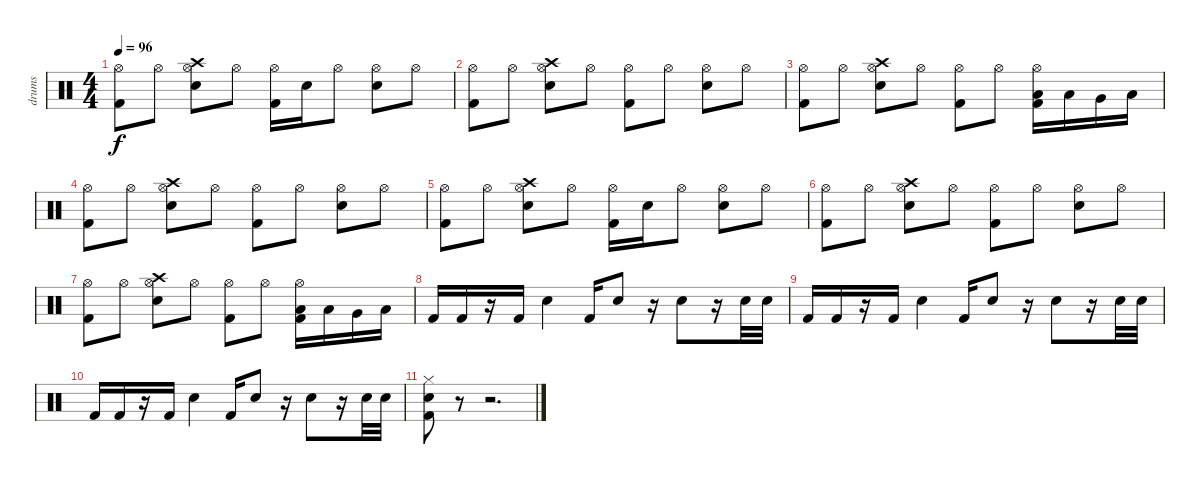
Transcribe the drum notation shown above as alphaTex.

\track ("drums" "drums") {instrument percussion}
\staff {score}
\articulation defaults
\ts (4 4)
\tempo 96
\clef neutral
\ks c
("Hi-Hat (open)" "Kick (hit) 2").8{dy f} "Hi-Hat (open)".8 ("Crash high (hit)" "Hi-Hat (open)" "Electric Snare (hit)").8 "Hi-Hat (open)".8 ("Hi-Hat (open)" "Kick (hit) 2").16 "Electric Snare (hit)".16 "Hi-Hat (open)".8 ("Hi-Hat (open)" "Electric Snare (hit)").8 "Hi-Hat (open)".8 |
("Hi-Hat (open)" "Kick (hit) 2").8 "Hi-Hat (open)".8 ("Crash high (hit)" "Hi-Hat (open)" "Electric Snare (hit)").8 "Hi-Hat (open)".8 ("Hi-Hat (open)" "Kick (hit) 2").8 "Hi-Hat (open)".8 ("Hi-Hat (open)" "Electric Snare (hit)").8 "Hi-Hat (open)".8 |
("Hi-Hat (open)" "Kick (hit) 2").8 "Hi-Hat (open)".8 ("Crash high (hit)" "Hi-Hat (open)" "Electric Snare (hit)").8 "Hi-Hat (open)".8 ("Hi-Hat (open)" "Kick (hit) 2").8 "Hi-Hat (open)".8 ("Hi-Hat (open)" "Low Tom (hit)" "Kick (hit) 2").16 "Low Tom (hit)".16 "Very Low Tom (hit)".16 "Low Floor Tom (hit)".16 |
("Hi-Hat (open)" "Kick (hit) 2").8 "Hi-Hat (open)".8 ("Crash high (hit)" "Hi-Hat (open)" "Electric Snare (hit)").8 "Hi-Hat (open)".8 ("Hi-Hat (open)" "Kick (hit) 2").8 "Hi-Hat (open)".8 ("Hi-Hat (open)" "Electric Snare (hit)").8 "Hi-Hat (open)".8 |
("Hi-Hat (open)" "Kick (hit) 2").8 "Hi-Hat (open)".8 ("Crash high (hit)" "Hi-Hat (open)" "Electric Snare (hit)").8 "Hi-Hat (open)".8 ("Hi-Hat (open)" "Kick (hit) 2").16 "Electric Snare (hit)".16 "Hi-Hat (open)".8 ("Hi-Hat (open)" "Electric Snare (hit)").8 "Hi-Hat (open)".8 |
("Hi-Hat (open)" "Kick (hit) 2").8 "Hi-Hat (open)".8 ("Crash high (hit)" "Hi-Hat (open)" "Electric Snare (hit)").8 "Hi-Hat (open)".8 ("Hi-Hat (open)" "Kick (hit) 2").8 "Hi-Hat (open)".8 ("Hi-Hat (open)" "Electric Snare (hit)").8 "Hi-Hat (open)".8 |
("Hi-Hat (open)" "Kick (hit) 2").8 "Hi-Hat (open)".8 ("Crash high (hit)" "Hi-Hat (open)" "Electric Snare (hit)").8 "Hi-Hat (open)".8 ("Hi-Hat (open)" "Kick (hit) 2").8 "Hi-Hat (open)".8 ("Hi-Hat (open)" "Low Tom (hit)" "Kick (hit) 2").16 "Low Tom (hit)".16 "Very Low Tom (hit)".16 "Low Floor Tom (hit)".16 |
"Kick (hit) 2".16 "Kick (hit) 2".16 r.16 "Kick (hit) 2".16 "Electric Snare (hit)".4 "Kick (hit) 2".16 "Electric Snare (hit)".8 r.16 "Electric Snare (hit)".8 r.16 "Electric Snare (hit)".32 "Electric Snare (hit)".32 |
"Kick (hit) 2".16 "Kick (hit) 2".16 r.16 "Kick (hit) 2".16 "Electric Snare (hit)".4 "Kick (hit) 2".16 "Electric Snare (hit)".8 r.16 "Electric Snare (hit)".8 r.16 "Electric Snare (hit)".32 "Electric Snare (hit)".32 |
"Kick (hit) 2".16 "Kick (hit) 2".16 r.16 "Kick (hit) 2".16 "Electric Snare (hit)".4 "Kick (hit) 2".16 "Electric Snare (hit)".8 r.16 "Electric Snare (hit)".8 r.16 "Electric Snare (hit)".32 "Electric Snare (hit)".32 |
("Hi-Hat (closed)" "Electric Snare (hit)" "Kick (hit) 2").8 r.8 r.2{d}
